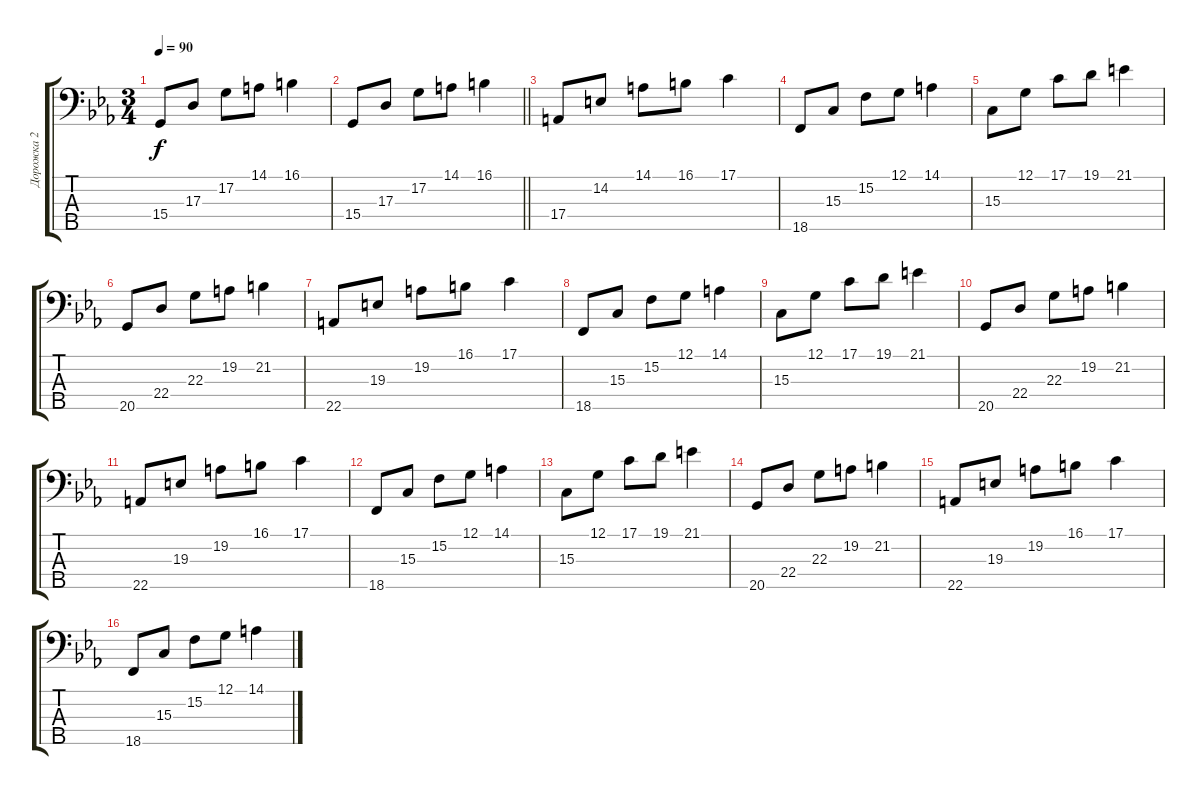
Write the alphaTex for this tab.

\track ("Дорожка 2" "Дорожка 2") {instrument acousticgrandpiano}
\staff {score tabs}
\tuning (G2 D2 A1 E1 B0) {hide}
\ts (3 4)
\tempo 90
\clef f4
\ks cminor
15.4.8{dy f} 17.3.8 17.2.8 14.1.8 16.1.4 |
\barLineRight lightlight
15.4.8 17.3.8 17.2.8 14.1.8 16.1.4 |
17.4.8 14.2.8 14.1.8 16.1.8 17.1.4 |
18.5.8 15.3.8 15.2.8 12.1.8 14.1.4 |
15.3.8 12.1.8 17.1.8 19.1.8 21.1.4 |
20.5.8 22.4.8 22.3.8 19.2.8 21.2.4 |
22.5.8 19.3.8 19.2.8 16.1.8 17.1.4 |
18.5.8 15.3.8 15.2.8 12.1.8 14.1.4 |
15.3.8 12.1.8 17.1.8 19.1.8 21.1.4 |
20.5.8 22.4.8 22.3.8 19.2.8 21.2.4 |
22.5.8 19.3.8 19.2.8 16.1.8 17.1.4 |
18.5.8 15.3.8 15.2.8 12.1.8 14.1.4 |
15.3.8 12.1.8 17.1.8 19.1.8 21.1.4 |
20.5.8 22.4.8 22.3.8 19.2.8 21.2.4 |
22.5.8 19.3.8 19.2.8 16.1.8 17.1.4 |
18.5.8 15.3.8 15.2.8 12.1.8 14.1.4
